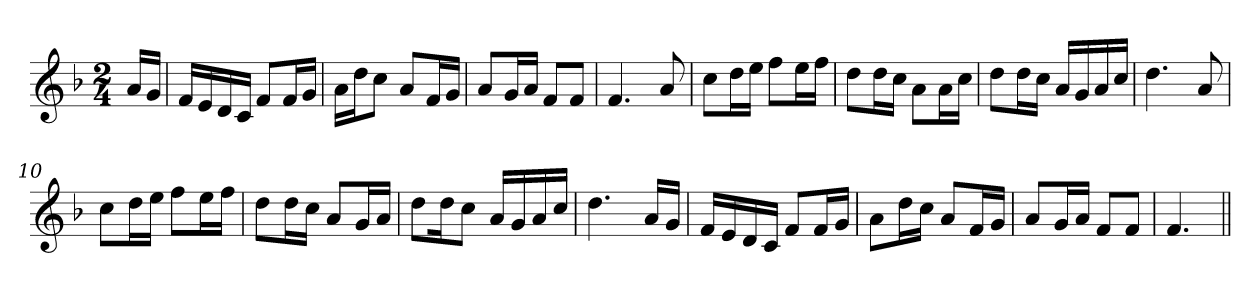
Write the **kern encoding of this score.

**kern
*part1
*staff1
*clefG2
*k[b-]
*F:
*M2/4
=1
16a/LL
16g/JJ
=2
16f/LL
16e/
16d/
16c/JJ
8f/L
16f/L
16g/JJ
=3
16a\LL
16dd\J
8cc\J
8a/L
16f/L
16g/JJ
=4
8a/L
16g/L
16a/JJ
8f/L
8f/J
=5
4.f/
8a/
=6
8cc\L
16dd\L
16ee\JJ
8ff\L
16ee\L
16ff\JJ
=7
8dd\L
16dd\L
16cc\JJ
8a\L
16a\L
16cc\JJ
=8
8dd\L
16dd\L
16cc\JJ
16a/LL
16g/
16a/
16cc/JJ
=9
4.dd\
8a/
!!LO:LB:g=z
=10
8cc\L
16dd\L
16ee\JJ
8ff\L
16ee\L
16ff\JJ
=11
8dd\L
16dd\L
16cc\JJ
8a/L
16g/L
16a/JJ
=12
8dd\L
16dd\K
8cc\J
16a/LL
16g/
16a/
16cc/JJ
=13
4.dd\
16a/LL
16g/JJ
=14
16f/LL
16e/
16d/
16c/JJ
8f/L
16f/L
16g/JJ
=15
8a\L
16dd\L
16cc\JJ
8a/L
16f/L
16g/JJ
=16
8a/L
16g/L
16a/JJ
8f/L
8f/J
=17
4.f/
=||
*-
